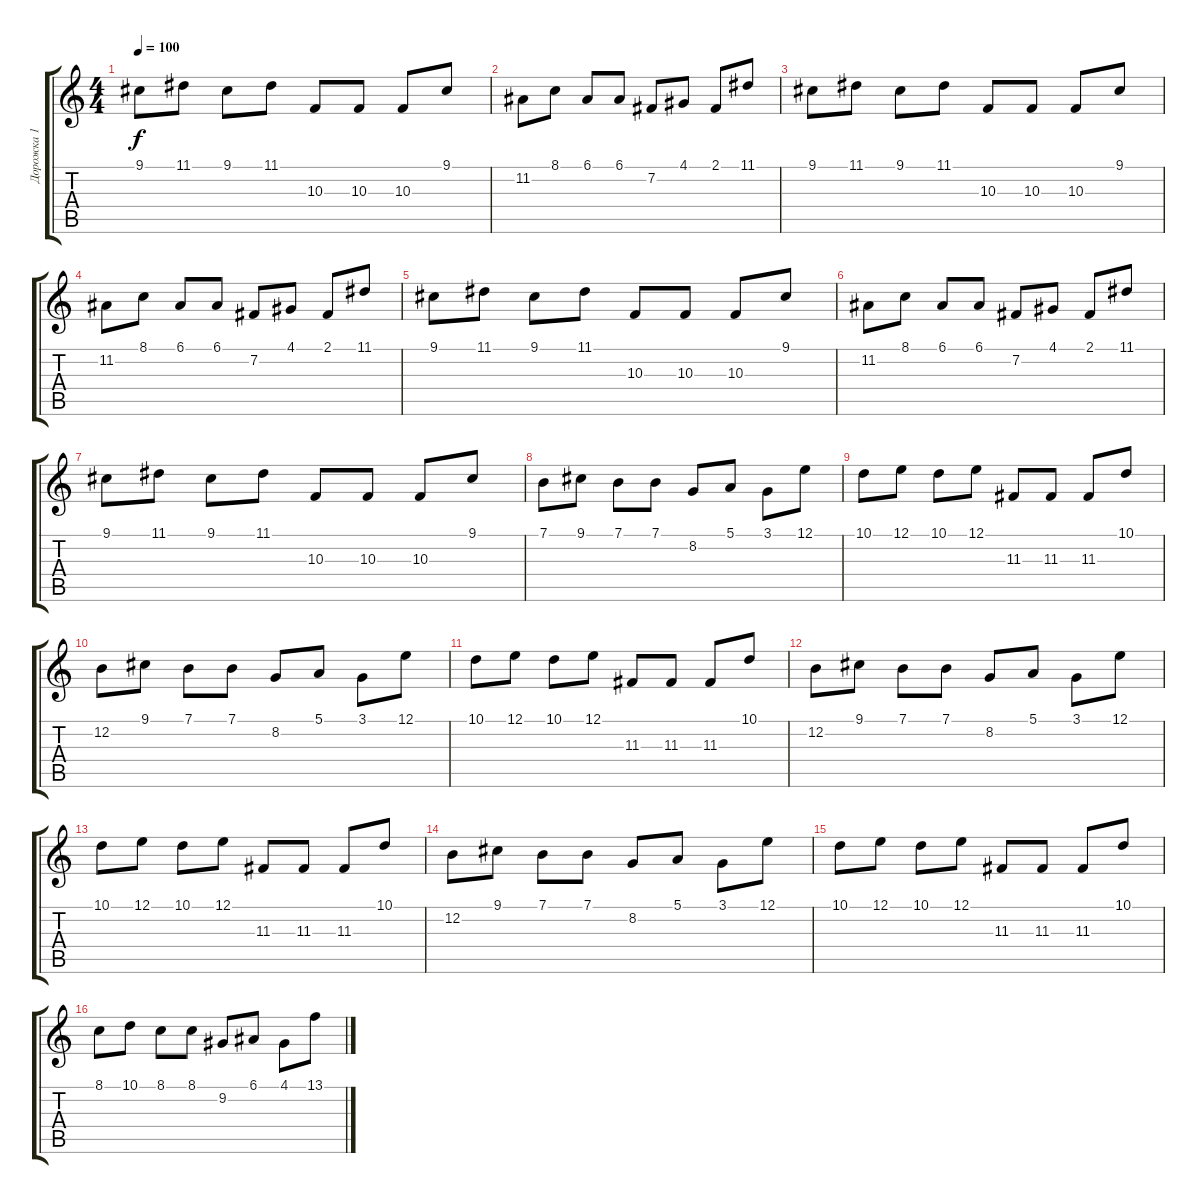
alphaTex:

\track ("Дорожка 1" "Дорожка 1") {instrument shakuhachi}
\staff {score tabs}
\tuning (E4 B3 G3 D3 A2 E2) {hide}
\ts (4 4)
\tempo 100
\clef g2
\ks c
9.1.8{dy f} 11.1.8 9.1.8 11.1.8 10.3.8 10.3.8 10.3.8 9.1.8 |
11.2.8 8.1.8 6.1.8 6.1.8 7.2.8 4.1.8 2.1.8 11.1.8 |
9.1.8 11.1.8 9.1.8 11.1.8 10.3.8 10.3.8 10.3.8 9.1.8 |
11.2.8 8.1.8 6.1.8 6.1.8 7.2.8 4.1.8 2.1.8 11.1.8 |
9.1.8 11.1.8 9.1.8 11.1.8 10.3.8 10.3.8 10.3.8 9.1.8 |
11.2.8 8.1.8 6.1.8 6.1.8 7.2.8 4.1.8 2.1.8 11.1.8 |
9.1.8 11.1.8 9.1.8 11.1.8 10.3.8 10.3.8 10.3.8 9.1.8 |
7.1.8 9.1.8 7.1.8 7.1.8 8.2.8 5.1.8 3.1.8 12.1.8 |
10.1.8 12.1.8 10.1.8 12.1.8 11.3.8 11.3.8 11.3.8 10.1.8 |
12.2.8 9.1.8 7.1.8 7.1.8 8.2.8 5.1.8 3.1.8 12.1.8 |
10.1.8 12.1.8 10.1.8 12.1.8 11.3.8 11.3.8 11.3.8 10.1.8 |
12.2.8 9.1.8 7.1.8 7.1.8 8.2.8 5.1.8 3.1.8 12.1.8 |
10.1.8 12.1.8 10.1.8 12.1.8 11.3.8 11.3.8 11.3.8 10.1.8 |
12.2.8 9.1.8 7.1.8 7.1.8 8.2.8 5.1.8 3.1.8 12.1.8 |
10.1.8 12.1.8 10.1.8 12.1.8 11.3.8 11.3.8 11.3.8 10.1.8 |
8.1.8 10.1.8 8.1.8 8.1.8 9.2.8 6.1.8 4.1.8 13.1.8
